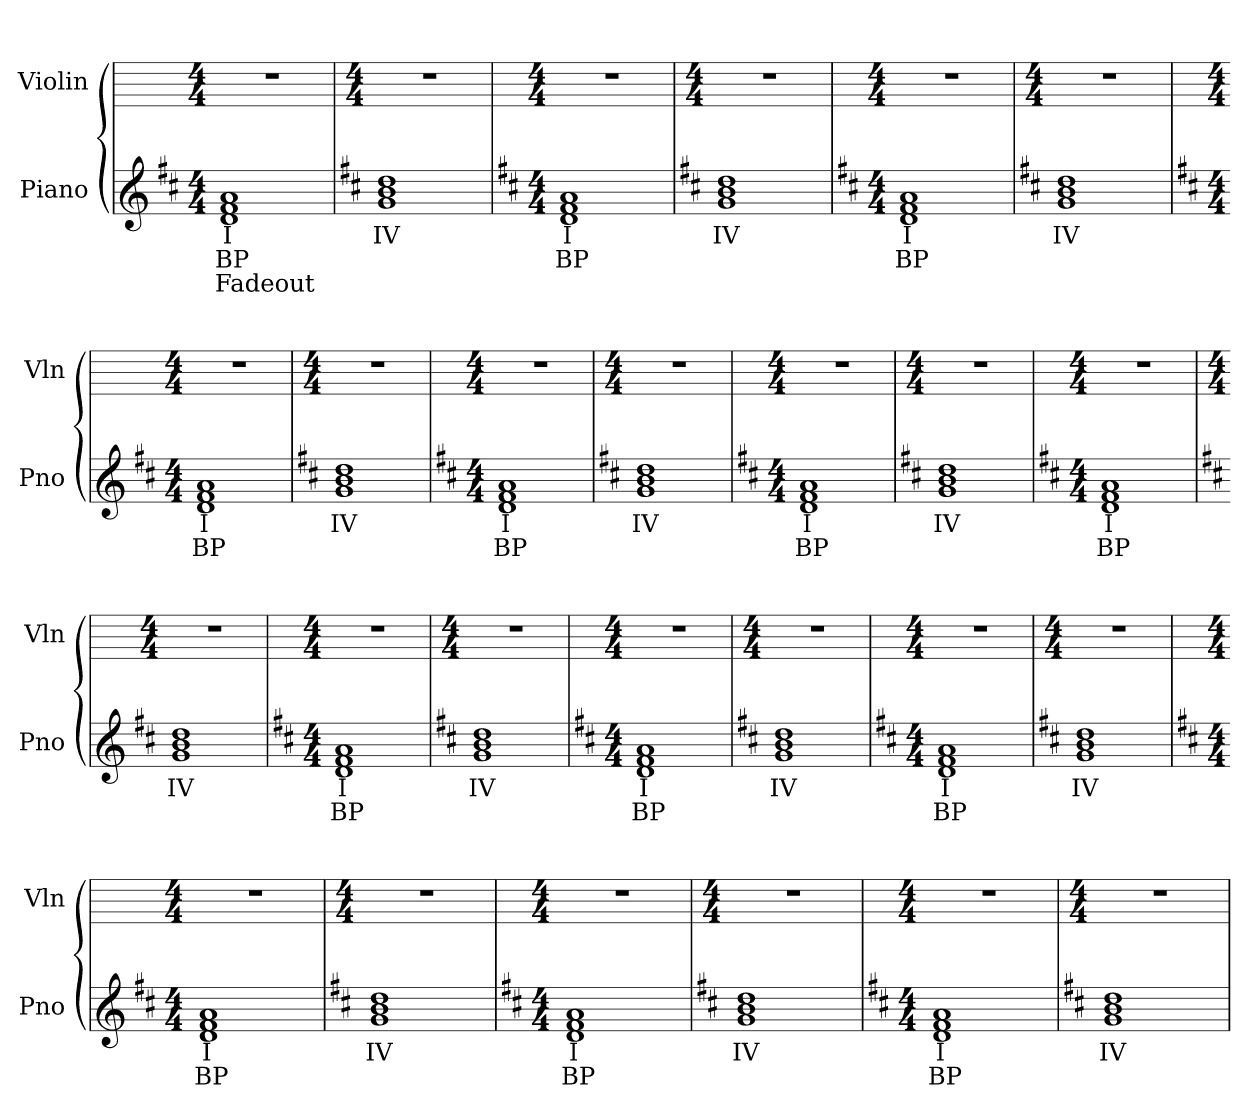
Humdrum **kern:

**kern	**text	**text	**text	**kern
*part2	*part2	*part2	*part2	*part1
*staff2	*staff2	*staff2	*staff2	*staff1
*I"Piano	*	*	*	*I"Violin
*I'Pno	*	*	*	*I'Vln
*k[f#c#]	*	*	*	*
*D:	*	*	*	*
*M4/4	*	*	*	*M4/4
=	=	=	=	=
1d 1f# 1a	I	BP	Fadeout	1r
=	=	=	=	=
*k[f#c#]	*	*	*	*
*D:	*	*	*	*
*	*	*	*	*M4/4
1g 1b 1dd	IV	.	.	1r
=	=	=	=	=
*k[f#c#]	*	*	*	*
*D:	*	*	*	*
*M4/4	*	*	*	*M4/4
1d 1f# 1a	I	BP	.	1r
=	=	=	=	=
*k[f#c#]	*	*	*	*
*D:	*	*	*	*
*	*	*	*	*M4/4
1g 1b 1dd	IV	.	.	1r
=	=	=	=	=
*k[f#c#]	*	*	*	*
*D:	*	*	*	*
*M4/4	*	*	*	*M4/4
1d 1f# 1a	I	BP	.	1r
=	=	=	=	=
*k[f#c#]	*	*	*	*
*D:	*	*	*	*
*	*	*	*	*M4/4
1g 1b 1dd	IV	.	.	1r
=	=	=	=	=
*k[f#c#]	*	*	*	*
*D:	*	*	*	*
*M4/4	*	*	*	*M4/4
1d 1f# 1a	I	BP	.	1r
=	=	=	=	=
*k[f#c#]	*	*	*	*
*D:	*	*	*	*
*	*	*	*	*M4/4
1g 1b 1dd	IV	.	.	1r
=	=	=	=	=
*k[f#c#]	*	*	*	*
*D:	*	*	*	*
*M4/4	*	*	*	*M4/4
1d 1f# 1a	I	BP	.	1r
=	=	=	=	=
*k[f#c#]	*	*	*	*
*D:	*	*	*	*
*	*	*	*	*M4/4
1g 1b 1dd	IV	.	.	1r
=	=	=	=	=
*k[f#c#]	*	*	*	*
*D:	*	*	*	*
*M4/4	*	*	*	*M4/4
1d 1f# 1a	I	BP	.	1r
=	=	=	=	=
*k[f#c#]	*	*	*	*
*D:	*	*	*	*
*	*	*	*	*M4/4
1g 1b 1dd	IV	.	.	1r
=	=	=	=	=
*k[f#c#]	*	*	*	*
*D:	*	*	*	*
*M4/4	*	*	*	*M4/4
1d 1f# 1a	I	BP	.	1r
=	=	=	=	=
*k[f#c#]	*	*	*	*
*D:	*	*	*	*
*	*	*	*	*M4/4
1g 1b 1dd	IV	.	.	1r
=	=	=	=	=
*k[f#c#]	*	*	*	*
*D:	*	*	*	*
*M4/4	*	*	*	*M4/4
1d 1f# 1a	I	BP	.	1r
=	=	=	=	=
*k[f#c#]	*	*	*	*
*D:	*	*	*	*
*	*	*	*	*M4/4
1g 1b 1dd	IV	.	.	1r
=	=	=	=	=
*k[f#c#]	*	*	*	*
*D:	*	*	*	*
*M4/4	*	*	*	*M4/4
1d 1f# 1a	I	BP	.	1r
=	=	=	=	=
*k[f#c#]	*	*	*	*
*D:	*	*	*	*
*	*	*	*	*M4/4
1g 1b 1dd	IV	.	.	1r
=	=	=	=	=
*k[f#c#]	*	*	*	*
*D:	*	*	*	*
*M4/4	*	*	*	*M4/4
1d 1f# 1a	I	BP	.	1r
=	=	=	=	=
*k[f#c#]	*	*	*	*
*D:	*	*	*	*
*	*	*	*	*M4/4
1g 1b 1dd	IV	.	.	1r
=	=	=	=	=
*k[f#c#]	*	*	*	*
*D:	*	*	*	*
*M4/4	*	*	*	*M4/4
1d 1f# 1a	I	BP	.	1r
=	=	=	=	=
*k[f#c#]	*	*	*	*
*D:	*	*	*	*
*	*	*	*	*M4/4
1g 1b 1dd	IV	.	.	1r
=	=	=	=	=
*k[f#c#]	*	*	*	*
*D:	*	*	*	*
*M4/4	*	*	*	*M4/4
1d 1f# 1a	I	BP	.	1r
=	=	=	=	=
*k[f#c#]	*	*	*	*
*D:	*	*	*	*
*	*	*	*	*M4/4
1g 1b 1dd	IV	.	.	1r
=	=	=	=	=
*k[f#c#]	*	*	*	*
*D:	*	*	*	*
*M4/4	*	*	*	*M4/4
1d 1f# 1a	I	BP	.	1r
=	=	=	=	=
*k[f#c#]	*	*	*	*
*D:	*	*	*	*
*	*	*	*	*M4/4
1g 1b 1dd	IV	.	.	1r
=	=	=	=	=
*-	*-	*-	*-	*-
